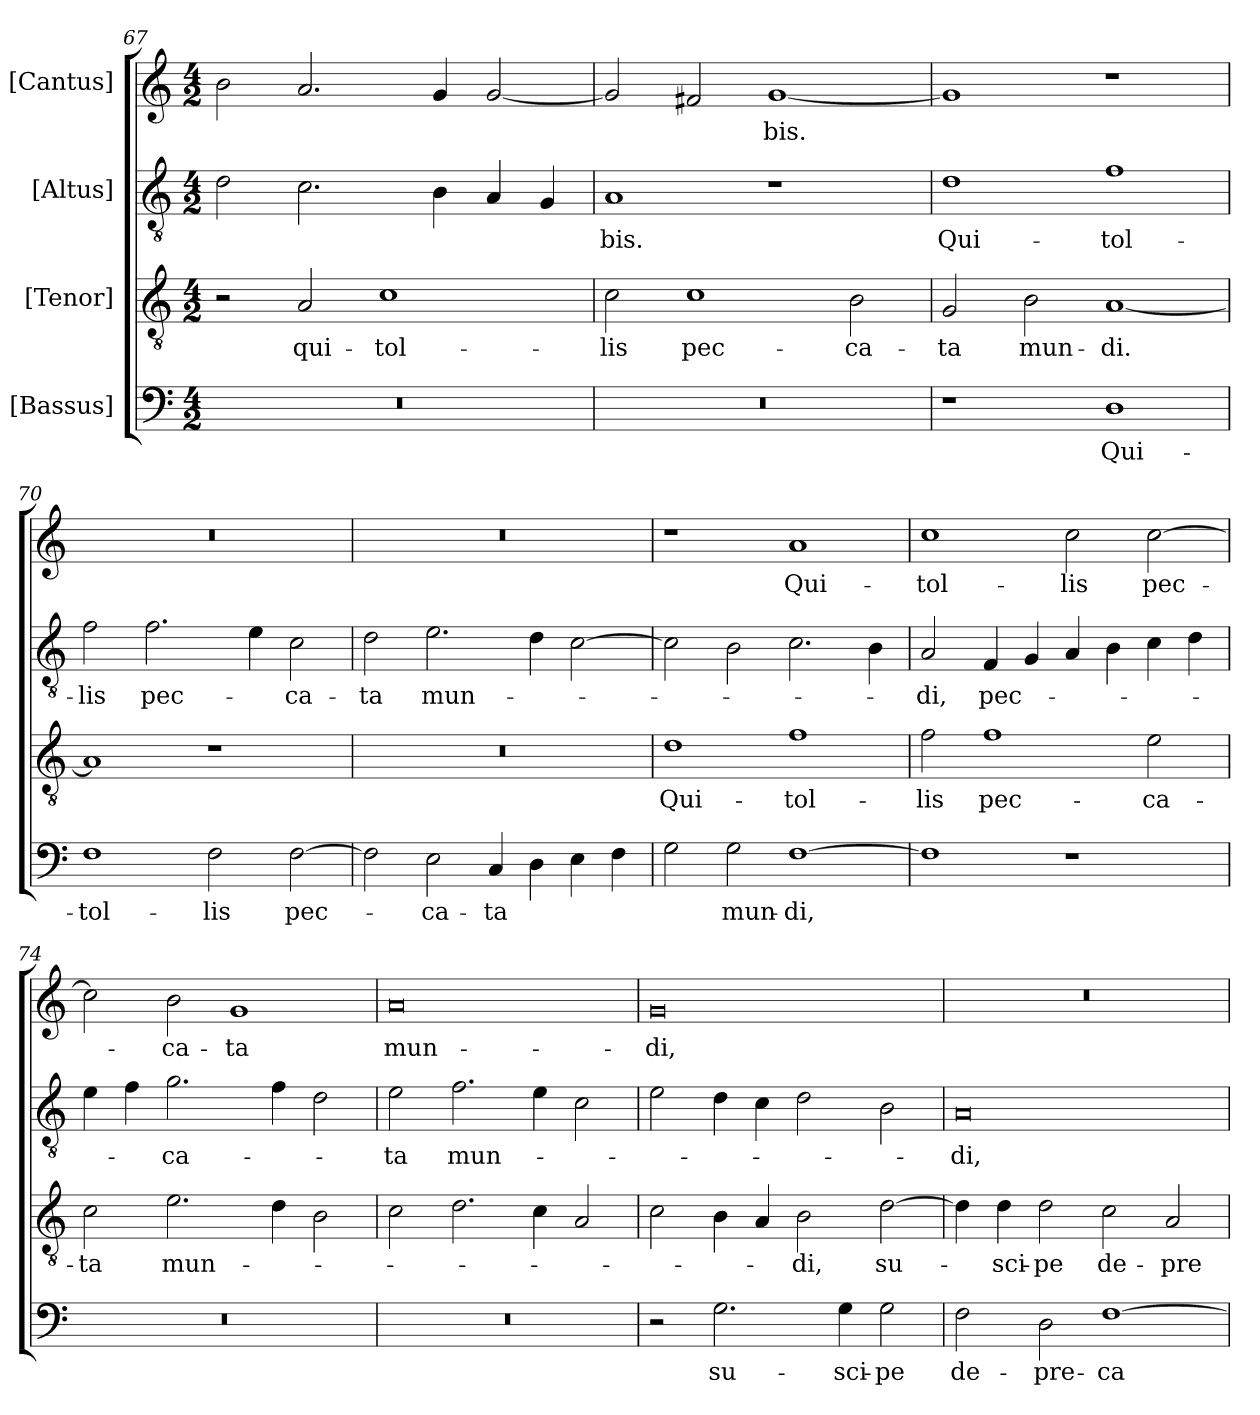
**kern	**text	**kern	**text	**kern	**text	**kern	**text
*part4	*part4	*part3	*part3	*part2	*part2	*part1	*part1
*staff4	*staff4	*staff3	*staff3	*staff2	*staff2	*staff1	*staff1
*I"[Bassus]	*	*I"[Tenor]	*	*I"[Altus]	*	*I"[Cantus]	*
*clefF4	*	*clefGv2	*	*clefGv2	*	*clefG2	*
*k[]	*	*k[]	*	*k[]	*	*k[]	*
*M4/2	*	*M4/2	*	*M4/2	*	*M4/2	*
=67	=67	=67	=67	=67	=67	=67	=67
0r	.	2r	.	2d\	.	2b\	.
.	.	2A/	qui-	2.c\	.	2.a/	.
.	.	1c\	tol-	.	.	.	.
.	.	.	.	4B\	.	4g/	.
.	.	.	.	4A/	.	[2g/	.
.	.	.	.	4G/	.	.	.
=68	=68	=68	=68	=68	=68	=68	=68
0r	.	2c\	-lis	1A/	-bis.	2g/]	.
.	.	1c\	pec-	.	.	2f#X/	.
.	.	.	.	1r	.	[1g/	-bis.
.	.	2B\	-ca-	.	.	.	.
=69	=69	=69	=69	=69	=69	=69	=69
1r	.	2G/	-ta	1d\	Qui-	1g/]	.
.	.	2B\	mun-	.	.	.	.
1D\	Qui-	[1A/	-di.	1f\	tol-	1r	.
=70	=70	=70	=70	=70	=70	=70	=70
1F\	tol-	1A/]	.	2f\	-lis	0r	.
.	.	.	.	2.f\	pec-	.	.
2F\	-lis	1r	.	.	.	.	.
.	.	.	.	4e\	.	.	.
[2F\	pec-	.	.	2c\	-ca-	.	.
=71	=71	=71	=71	=71	=71	=71	=71
2F\]	.	0r	.	2d\	-ta	0r	.
2E\	-ca-	.	.	2.e\	mun-	.	.
4C/	-ta	.	.	.	.	.	.
4D\	.	.	.	4d\	.	.	.
4E\	.	.	.	[2c\	.	.	.
4F\	.	.	.	.	.	.	.
=72	=72	=72	=72	=72	=72	=72	=72
2G\	.	1d\	Qui-	2c\]	.	1r	.
2G\	mun-	.	.	2B\	.	.	.
[1F\	-di,	1f\	tol-	2.c\	.	1a/	Qui-
.	.	.	.	4B\	.	.	.
=73	=73	=73	=73	=73	=73	=73	=73
1F\]	.	2f\	-lis	2A/	-di,	1cc\	tol-
.	.	1f\	pec-	4F/	pec-	.	.
.	.	.	.	4G/	.	.	.
1r	.	.	.	4A/	.	2cc\	-lis
.	.	.	.	4B\	.	.	.
.	.	2e\	-ca-	4c\	.	[2cc\	pec-
.	.	.	.	4d\	.	.	.
=74	=74	=74	=74	=74	=74	=74	=74
0r	.	2c\	-ta	4e\	.	2cc\]	.
.	.	.	.	4f\	.	.	.
.	.	2.e\	mun-	2.g\	-ca-	2b\	-ca-
.	.	.	.	.	.	1g/	-ta
.	.	4d\	.	4f\	.	.	.
.	.	2B\	.	2d\	.	.	.
=75	=75	=75	=75	=75	=75	=75	=75
0r	.	2c\	.	2e\	-ta	0a/	mun-
.	.	2.d\	.	2.f\	mun-	.	.
.	.	4c\	.	4e\	.	.	.
.	.	2A/	.	2c\	.	.	.
=76	=76	=76	=76	=76	=76	=76	=76
2r	.	2c\	.	2e\	.	0g/	-di,
2.G\	su-	4B\	.	4d\	.	.	.
.	.	4A/	.	4c\	.	.	.
.	.	2B\	-di,	2d\	.	.	.
4G\	-sci-	.	.	.	.	.	.
2G\	-pe	[2d\	su-	2B\	.	.	.
=77	=77	=77	=77	=77	=77	=77	=77
2F\	de-	4d\]	.	0A/	-di,	0r	.
.	.	4d\	-sci-	.	.	.	.
2D\	-pre-	2d\	-pe	.	.	.	.
[1F\	-ca-	2c\	de-	.	.	.	.
.	.	2A/	-pre-	.	.	.	.
=	=	=	=	=	=	=	=
*-	*-	*-	*-	*-	*-	*-	*-
